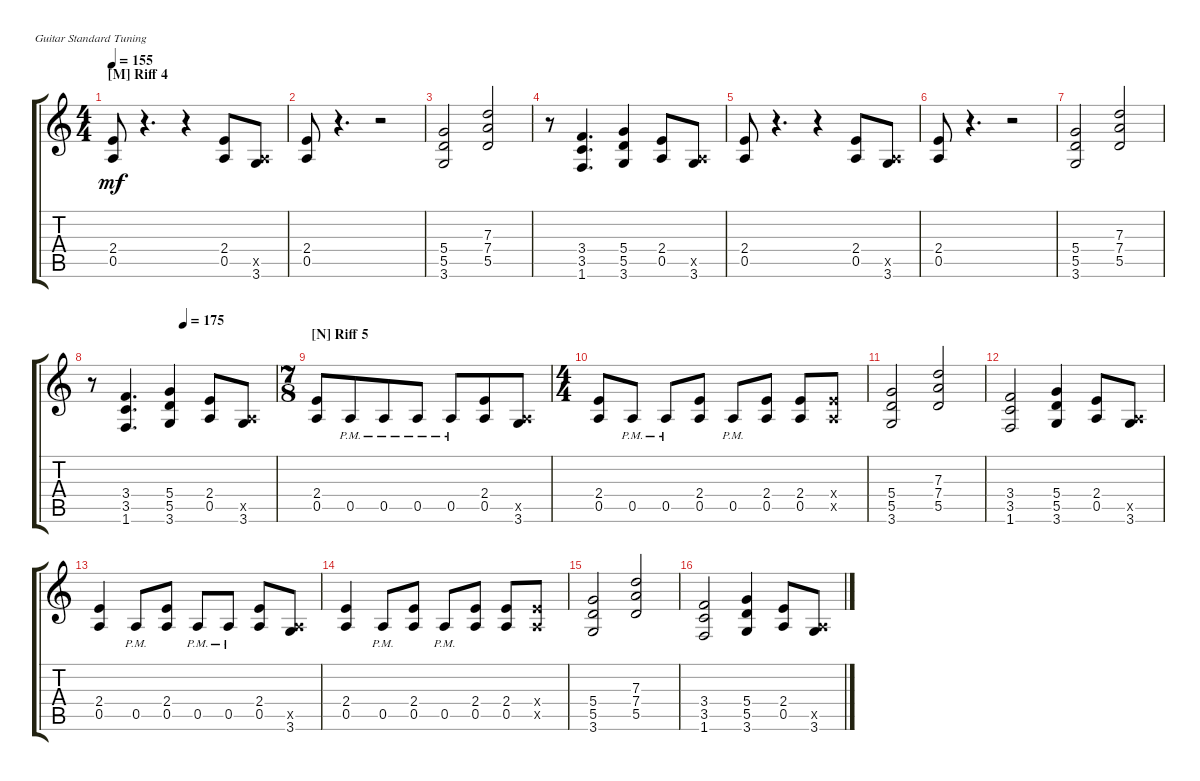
\defaultSystemsLayout 4
\bracketExtendMode groupsimilarinstruments
\singleTrackTrackNamePolicy hidden
\multiTrackTrackNamePolicy hidden
\firstSystemTrackNameOrientation horizontal
\otherSystemsTrackNameOrientation horizontal
\track ("Adrian Smith" "E-Gt") {instrument distortionguitar}
\staff {score tabs}
\tuning (E4 B3 G3 D3 A2 E2)
\ts (4 4)
\section ("M" "Riff 4")
\tempo 155
\clef g2
\scale
1.03909
\ks c
(0.5 2.4).8{dy mf} r.4{d} r.4 (0.5 2.4).8 (3.6 0.5{x}).8 |
\scale
0.960908 (0.5 2.4).8 r.4{d} r.2 |
\scale
1.03909 (3.6 5.5 5.4).2 (5.5 7.4 7.3).2 |
\scale
0.960908 r.8 (1.6 3.5 3.4).4{d} (3.6 5.5 5.4).4 (0.5 2.4).8 (3.6 0.5{x}).8 |
\scale
1.03909 (0.5 2.4).8 r.4{d} r.4 (0.5 2.4).8 (3.6 0.5{x}).8 |
\scale
0.960908 (0.5 2.4).8 r.4{d} r.2 |
\scale
1.03909 (3.6 5.5 5.4).2 (5.5 7.4 7.3).2 |
\tempo (175 0.5)
\scale
0.960908 r.8 (1.6 3.5 3.4).4{d} (3.6 5.5 5.4).4 (0.5 2.4).8 (3.6 0.5{x}).8 |
\ts (7 8)
\section ("N" "Riff 5")
\scale
1.06936 (0.5 2.4).8 0.5{pm}.8 0.5{pm}.8 0.5{pm}.8 0.5{pm}.8 (0.5 2.4).8 (3.6 0.5{x}).8 |
\ts (4 4)
\scale
0.930643 (0.5 2.4).8 0.5{pm}.8 0.5{pm}.8 (0.5 2.4).8 0.5{pm}.8 (0.5 2.4).8 (0.5 2.4).8 (0.5{x} 2.4{x}).8 |
\scale
1.03909 (3.6 5.5 5.4).2 (5.5 7.4 7.3).2 |
\scale
0.960908 (1.6 3.5 3.4).2 (3.6 5.5 5.4).4 (0.5 2.4).8 (3.6 0.5{x}).8 |
\scale
1.03909 (0.5 2.4).4 0.5{pm}.8 (0.5 2.4).8 0.5{pm}.8 0.5{pm}.8 (0.5 2.4).8 (3.6 0.5{x}).8 |
\scale
0.960908 (0.5 2.4).4 0.5{pm}.8 (0.5 2.4).8 0.5{pm}.8 (0.5 2.4).8 (0.5 2.4).8 (0.5{x} 2.4{x}).8 |
\scale
1.03909 (3.6 5.5 5.4).2 (5.5 7.4 7.3).2 |
\scale
0.960908 (1.6 3.5 3.4).2 (3.6 5.5 5.4).4 (0.5 2.4).8 (3.6 0.5{x}).8
